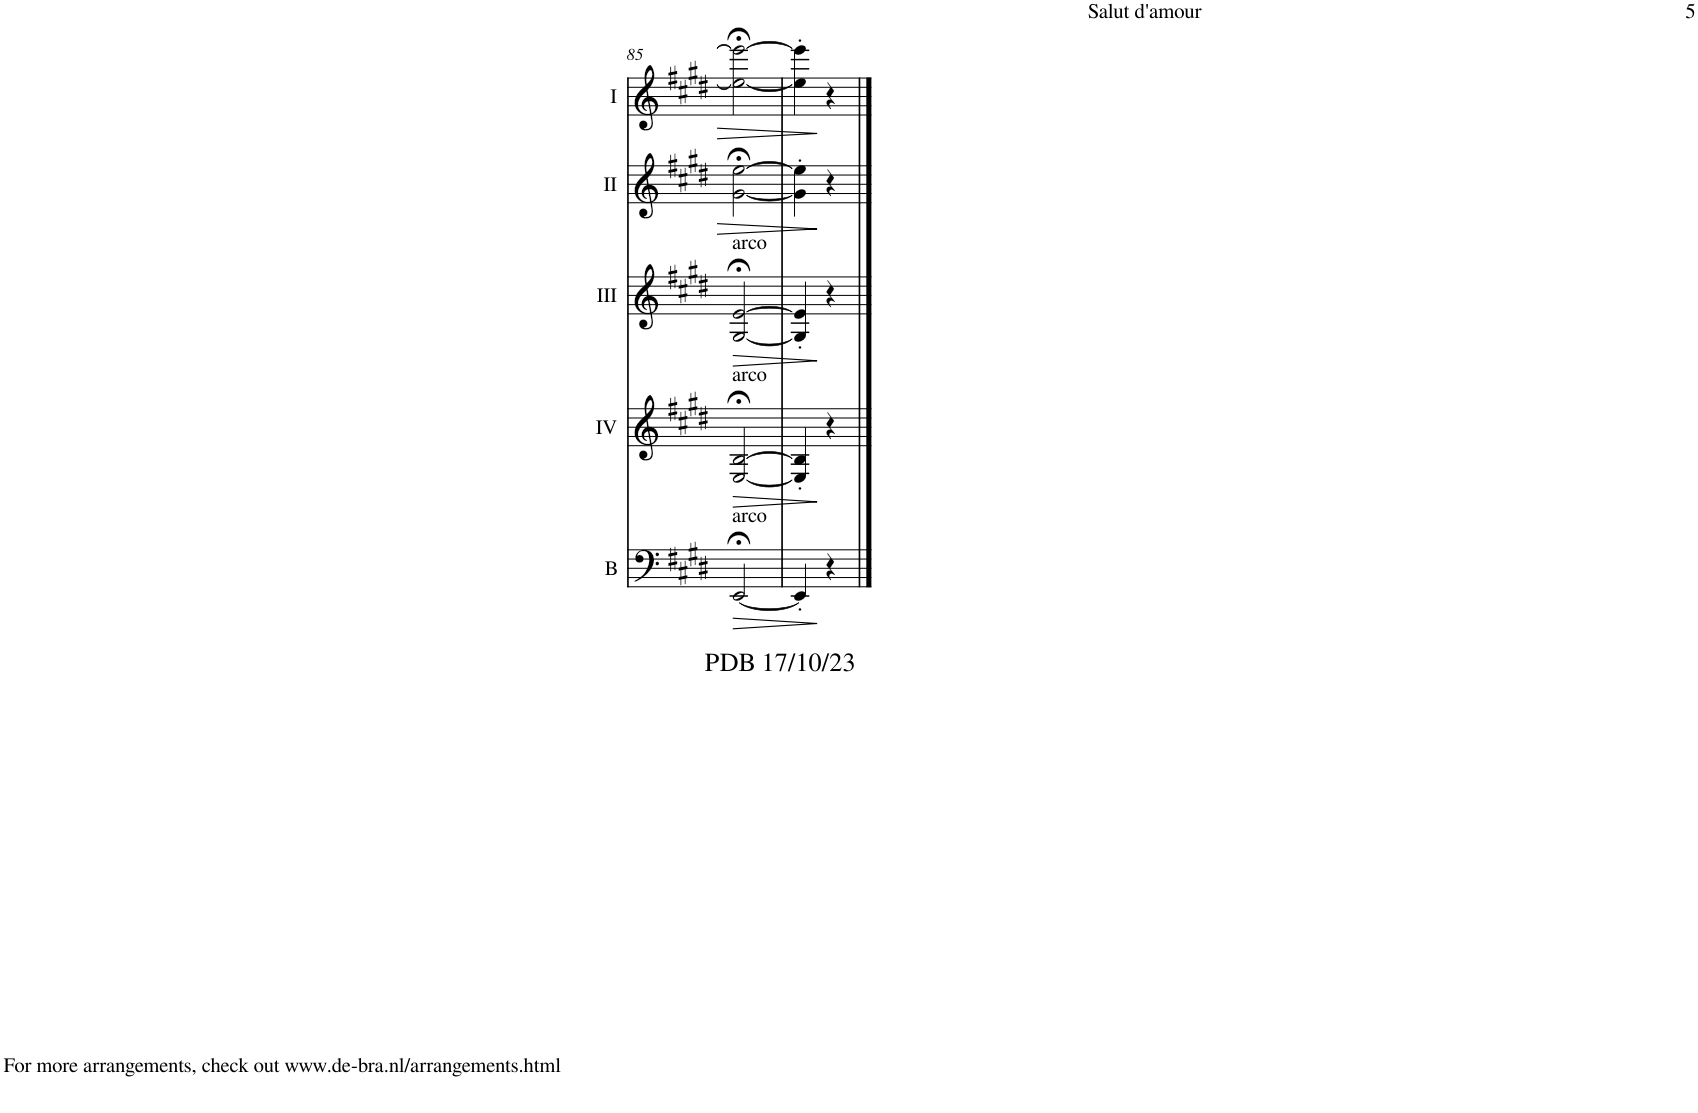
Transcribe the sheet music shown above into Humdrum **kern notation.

**kern	**dynam	**kern	**dynam	**kern	**dynam	**kern	**kern
*part5	*part5	*part4	*part4	*part3	*part3	*part2	*part1
*staff5	*staff5	*staff4	*staff4	*staff3	*staff3	*staff2	*staff1
*I"Bass	*	*I"Acc. 4	*	*I"Acc. 3	*	*I"Acc. 2	*I"Acc. 1
*I'B	*	*	*	*	*	*	*
!!LO:PB:g=z
*clefF4	*	*clefG2	*	*clefG2	*	*clefG2	*clefG2
*Trd7c12	*	*Trd7c12	*	*Trd7c12	*	*	*
*k[f#c#g#d#]	*	*k[f#c#g#d#]	*	*k[f#c#g#d#]	*	*k[f#c#g#d#]	*k[f#c#g#d#]
*M2/4	*	*M2/4	*	*M2/4	*	*M2/4	*M2/4
=85	=85	=85	=85	=85	=85	=85	=85
!	!	!	!	!LO:TX:a:t=arco	!	!	!
!	!	!LO:TX:a:t=arco	!	!	!	!	!
!LO:TX:a:t=arco	!	!	!	!	!	!	!
!	!LO:HP:b	!	!LO:HP:b	!	!LO:HP:b	!	!
[2EE;</	>	[2E/;< [2B/;<	>	[2g#/;< [2ee/;<	>	[2G#\;< [2e\;<	2ee\_;< 2eee\_;<
=86	=86	=86	=86	=86	=86	=86	=86
!	!	!	!	!	!	!	!LO:TX:b:t=PDB 17/10/23
!	!	!	!	!	!	!	!LO:TX:b:t=For more arrangements, check out www.de-bra.nl/arrangements.html
4EE'/]	.	4E/]' 4B/]'	.	4g#/]' 4ee/]'	.	4G#\]' 4e\]'	4ee\]' 4eee\]'
4r	]	4r	]	4r	]	4r	4r
==	==	==	==	==	==	==	==
*-	*-	*-	*-	*-	*-	*-	*-
